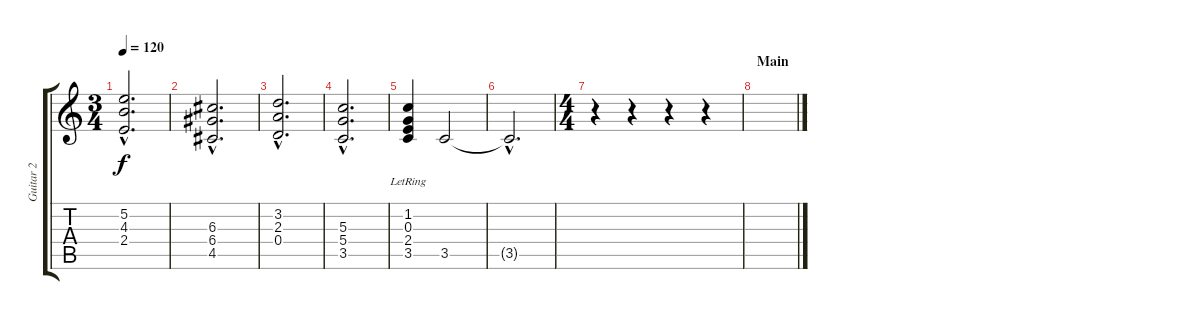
\track ("Guitar 2" "Guitar 2") {instrument distortionguitar}
\staff {score tabs}
\tuning (E4 B3 G3 D3 A2 E2) {hide}
\ts (3 4)
\tempo 120
\clef g2
\ks c
(5.2{hac} 4.3{hac} 2.4{hac}).2{d dy f} |
(6.3{hac} 6.4{hac} 4.5{hac}).2{d} |
(3.2{hac} 2.3{hac} 0.4{hac}).2{d} |
(5.3{hac} 5.4{hac} 3.5{hac}).2{d} |
(1.2{lr} 0.3{lr} 2.4{lr} 3.5{lr}).4 3.5.2{volume 2} |
3.5{hac t}.2{d} |
\ts (4 4)
r.4 r.4 r.4 r.4{volume 16} |
\section ("" "Main")
